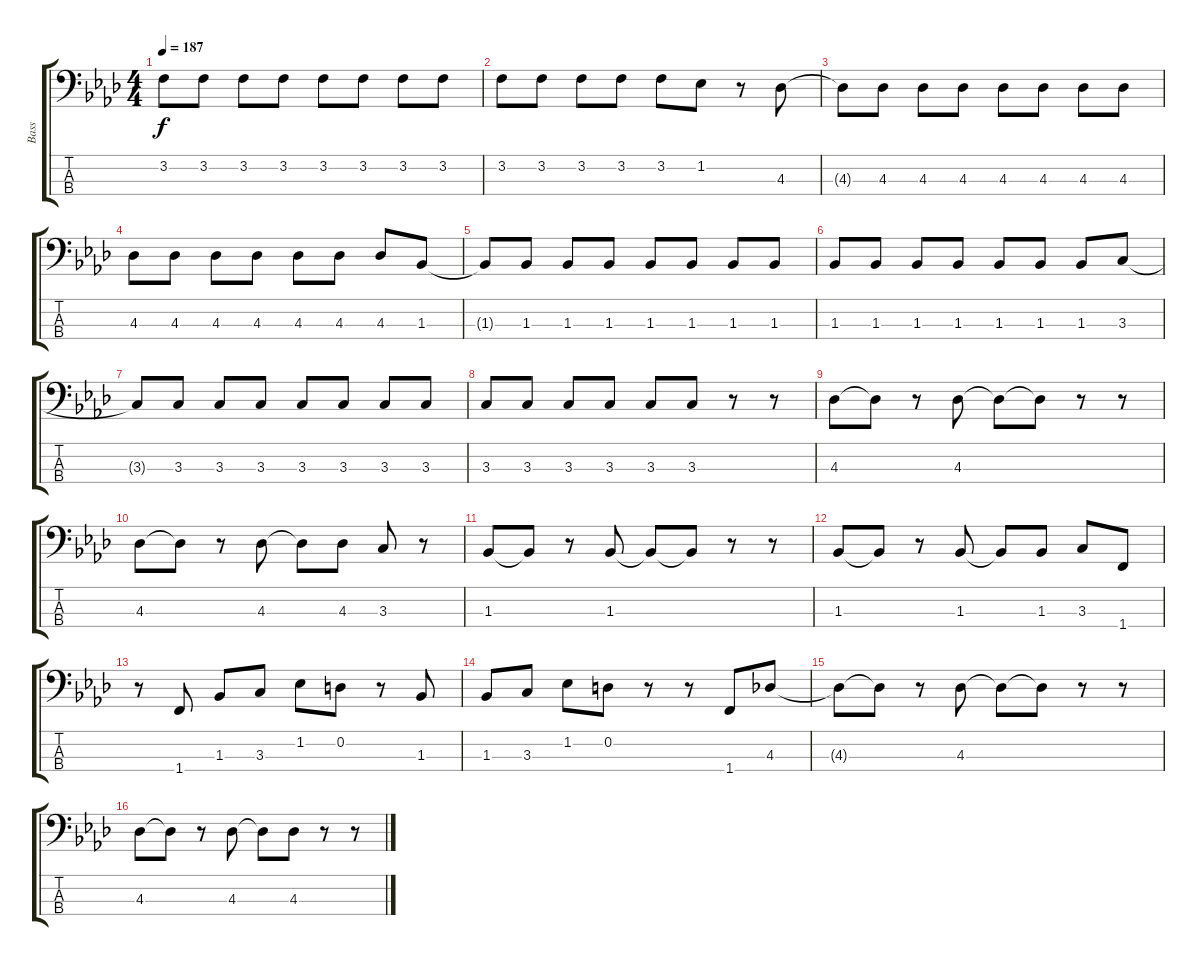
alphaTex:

\track ("Bass" "Bass") {instrument electricbassfinger}
\staff {score tabs}
\tuning (G2 D2 A1 E1) {hide}
\ts (4 4)
\tempo 187
\clef f4
\ks ab
3.2{t}.8{dy f} 3.2.8 3.2.8 3.2.8 3.2.8 3.2.8 3.2.8 3.2.8 |
3.2.8 3.2.8 3.2.8 3.2.8 3.2.8 1.2.8 r.8 4.3.8 |
4.3{t}.8 4.3.8 4.3.8 4.3.8 4.3.8 4.3.8 4.3.8 4.3.8 |
4.3.8 4.3.8 4.3.8 4.3.8 4.3.8 4.3.8 4.3.8 1.3.8 |
1.3{t}.8 1.3.8 1.3.8 1.3.8 1.3.8 1.3.8 1.3.8 1.3.8 |
1.3.8 1.3.8 1.3.8 1.3.8 1.3.8 1.3.8 1.3.8 3.3.8 |
3.3{t}.8 3.3.8 3.3.8 3.3.8 3.3.8 3.3.8 3.3.8 3.3.8 |
3.3.8 3.3.8 3.3.8 3.3.8 3.3.8 3.3.8 r.8 r.8 |
4.3.8 4.3{t}.8 r.8 4.3.8 4.3{t}.8 4.3{t}.8 r.8 r.8 |
4.3.8 4.3{t}.8 r.8 4.3.8 4.3{t}.8 4.3.8 3.3.8 r.8 |
1.3.8 1.3{t}.8 r.8 1.3.8 1.3{t}.8 1.3{t}.8 r.8 r.8 |
1.3.8 1.3{t}.8 r.8 1.3.8 1.3{t}.8 1.3.8 3.3.8 1.4.8 |
r.8 1.4.8 1.3.8 3.3.8 1.2.8 0.2.8 r.8 1.3.8 |
1.3.8 3.3.8 1.2.8 0.2.8 r.8 r.8 1.4.8 4.3.8 |
4.3{t}.8 4.3{t}.8 r.8 4.3.8 4.3{t}.8 4.3{t}.8 r.8 r.8 |
4.3.8 4.3{t}.8 r.8 4.3.8 4.3{t}.8 4.3.8 r.8 r.8
